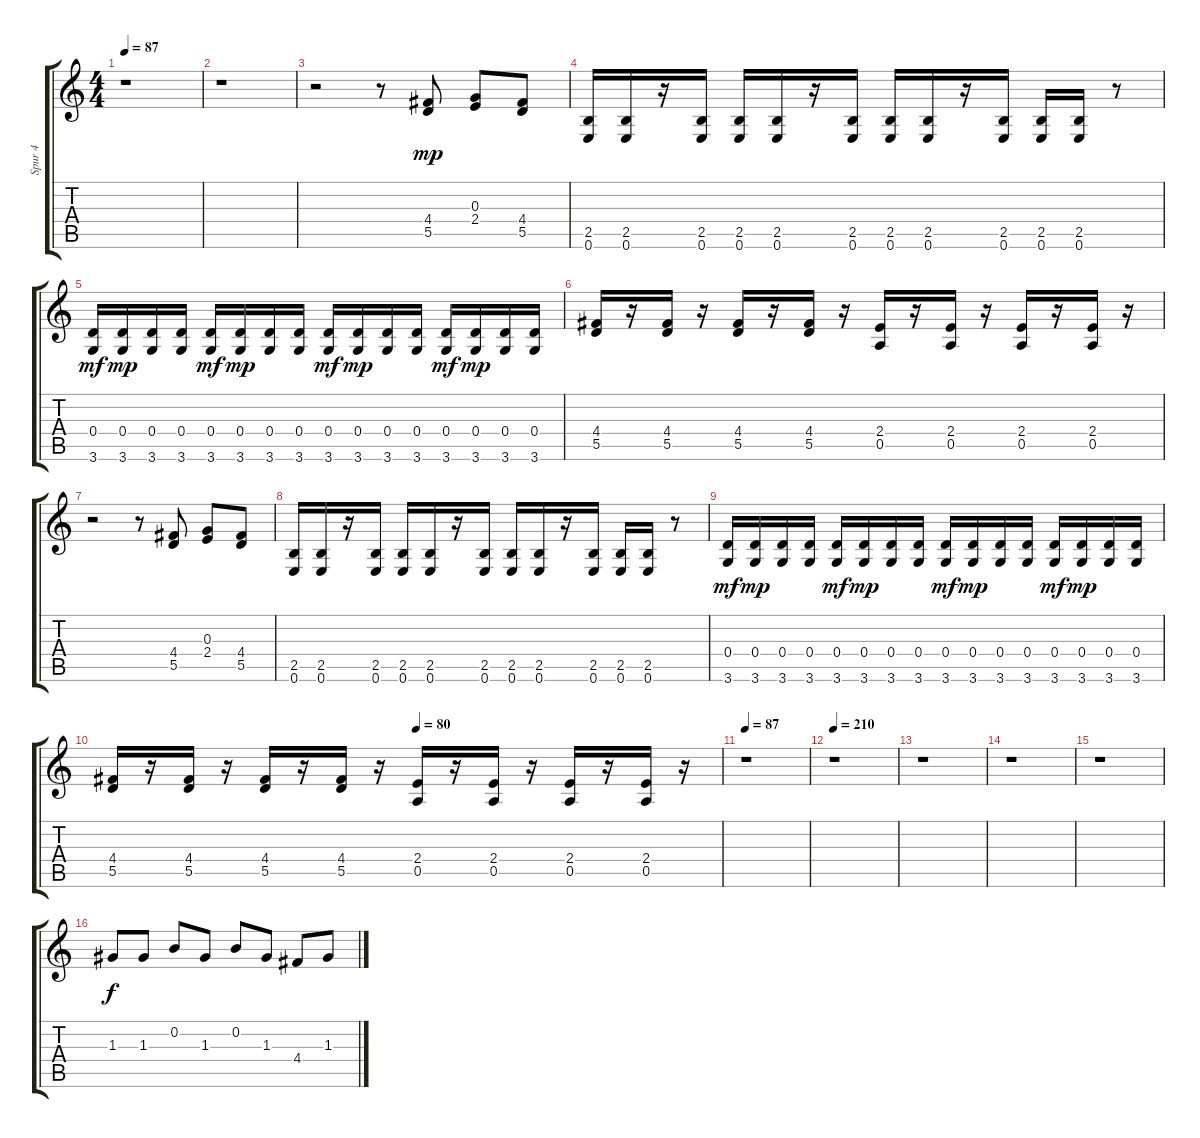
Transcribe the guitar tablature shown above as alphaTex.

\track ("Spur 4" "Spur 4") {instrument overdrivenguitar}
\staff {score tabs}
\tuning (E4 B3 G3 D3 A2 E2) {hide}
\ts (4 4)
\tempo 87
\clef g2
\ks c
r.1{dy f} |
r.1 |
r.2 r.8 (4.4 5.5).8{dy mp} (0.3 2.4).8 (4.4 5.5).8 |
(2.5 0.6).16 (2.5 0.6).16 r.16 (2.5 0.6).16 (2.5 0.6).16 (2.5 0.6).16 r.16 (2.5 0.6).16 (2.5 0.6).16 (2.5 0.6).16 r.16 (2.5 0.6).16 (2.5 0.6).16 (2.5 0.6).16 r.8 |
(0.4 3.6).16{dy mf} (0.4 3.6).16{dy mp} (0.4 3.6).16 (0.4 3.6).16 (0.4 3.6).16{dy mf} (0.4 3.6).16{dy mp} (0.4 3.6).16 (0.4 3.6).16 (0.4 3.6).16{dy mf} (0.4 3.6).16{dy mp} (0.4 3.6).16 (0.4 3.6).16 (0.4 3.6).16{dy mf} (0.4 3.6).16{dy mp} (0.4 3.6).16 (0.4 3.6).16 |
(4.4 5.5).16 r.16 (4.4 5.5).16 r.16 (4.4 5.5).16 r.16 (4.4 5.5).16 r.16 (2.4 0.5).16 r.16 (2.4 0.5).16 r.16 (2.4 0.5).16 r.16 (2.4 0.5).16 r.16 |
r.2 r.8 (4.4 5.5).8 (0.3 2.4).8 (4.4 5.5).8 |
(2.5 0.6).16 (2.5 0.6).16 r.16 (2.5 0.6).16 (2.5 0.6).16 (2.5 0.6).16 r.16 (2.5 0.6).16 (2.5 0.6).16 (2.5 0.6).16 r.16 (2.5 0.6).16 (2.5 0.6).16 (2.5 0.6).16 r.8 |
(0.4 3.6).16{dy mf} (0.4 3.6).16{dy mp} (0.4 3.6).16 (0.4 3.6).16 (0.4 3.6).16{dy mf} (0.4 3.6).16{dy mp} (0.4 3.6).16 (0.4 3.6).16 (0.4 3.6).16{dy mf} (0.4 3.6).16{dy mp} (0.4 3.6).16 (0.4 3.6).16 (0.4 3.6).16{dy mf} (0.4 3.6).16{dy mp} (0.4 3.6).16 (0.4 3.6).16 |
\tempo (80 0.5)
(4.4 5.5).16 r.16 (4.4 5.5).16 r.16 (4.4 5.5).16 r.16 (4.4 5.5).16 r.16 (2.4 0.5).16 r.16 (2.4 0.5).16 r.16 (2.4 0.5).16 r.16 (2.4 0.5).16 r.16 |
\tempo 87
r.1 |
\tempo 210
r.1 |
r.1 |
r.1 |
r.1 |
1.3.8{dy f} 1.3.8 0.2.8 1.3.8 0.2.8 1.3.8 4.4.8 1.3.8
